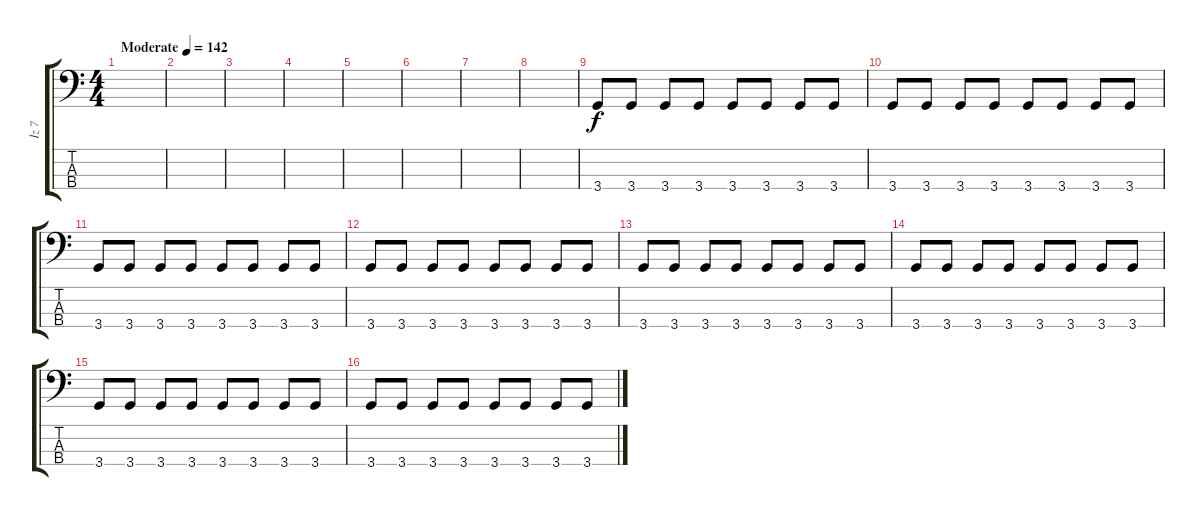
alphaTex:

\track ("İz 7" "İz 7") {instrument contrabass}
\staff {score tabs}
\tuning (G2 D2 A1 E1) {hide}
\ts (4 4)
\tempo (142 "Moderate")
\clef f4
\ks c
|
|
|
|
|
|
|
|
3.4.8 3.4.8 3.4.8 3.4.8 3.4.8 3.4.8 3.4.8 3.4.8 |
3.4.8 3.4.8 3.4.8 3.4.8 3.4.8 3.4.8 3.4.8 3.4.8 |
3.4.8 3.4.8 3.4.8 3.4.8 3.4.8 3.4.8 3.4.8 3.4.8 |
3.4.8 3.4.8 3.4.8 3.4.8 3.4.8 3.4.8 3.4.8 3.4.8 |
3.4.8 3.4.8 3.4.8 3.4.8 3.4.8 3.4.8 3.4.8 3.4.8 |
3.4.8 3.4.8 3.4.8 3.4.8 3.4.8 3.4.8 3.4.8 3.4.8 |
3.4.8 3.4.8 3.4.8 3.4.8 3.4.8 3.4.8 3.4.8 3.4.8 |
3.4.8 3.4.8 3.4.8 3.4.8 3.4.8 3.4.8 3.4.8 3.4.8
